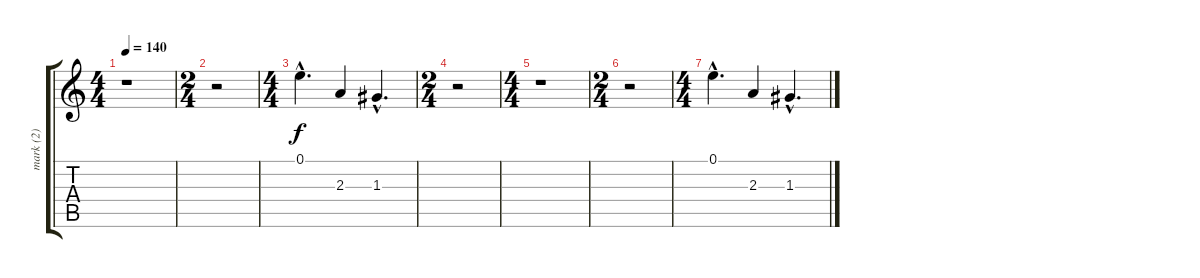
\track ("mark (2)" "mark (2)") {instrument distortionguitar}
\staff {score tabs}
\tuning (E4 B3 G3 D3 A2 D2) {hide}
\ts (4 4)
\tempo 140
\clef g2
\ks c
r.1{dy f} |
\ts (2 4)
r.2 |
\ts (4 4)
0.1{hac}.4{d} 2.3.4 1.3{hac}.4{d} |
\ts (2 4)
r.2 |
\ts (4 4)
r.1 |
\ts (2 4)
r.2 |
\ts (4 4)
0.1{hac}.4{d} 2.3.4 1.3{hac}.4{d}
